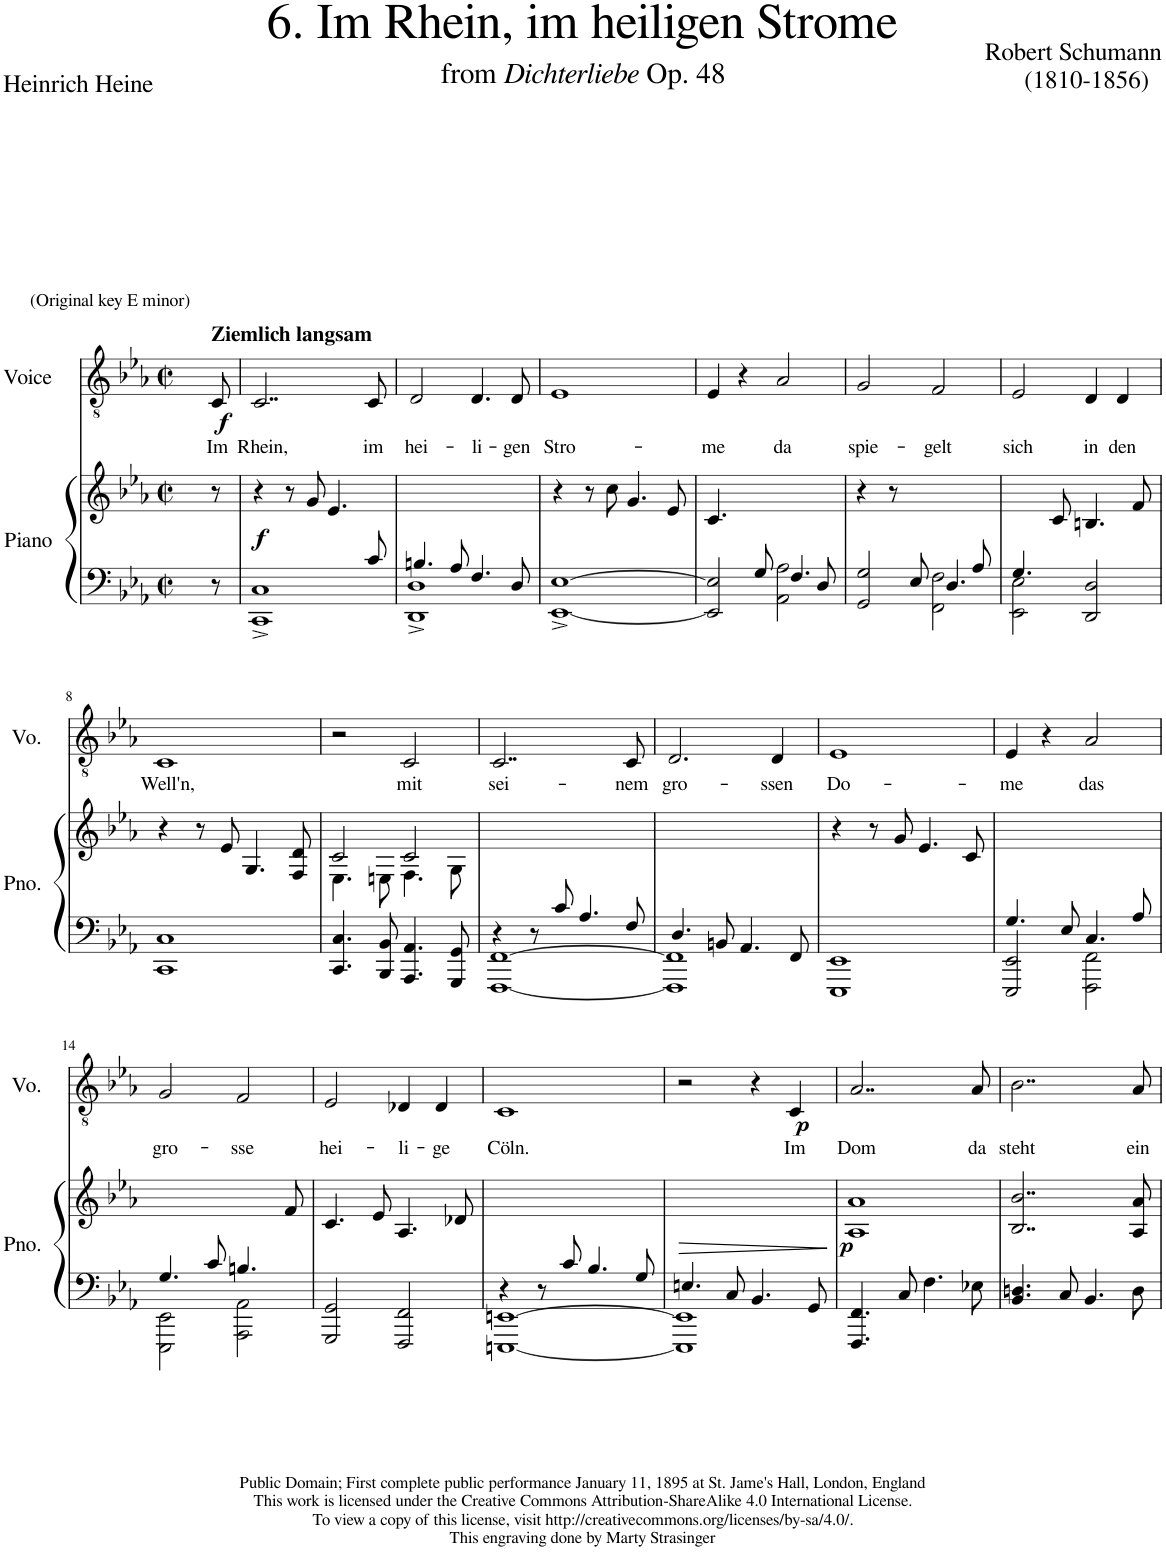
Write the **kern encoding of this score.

**kern	**kern	**dynam	**kern	**text	**dynam
*part2	*part2	*part2	*part1	*part1	*part1
*staff3	*staff2	*staff2/3	*staff1	*staff1	*staff1
*I"Piano	*	*	*I"Voice	*	*
*I'Pno.	*	*	*I'Vo.	*	*
*clefF4	*clefG2	*	*clefGv2	*	*
*k[b-e-a-]	*k[b-e-a-]	*	*k[b-e-a-]	*	*
*M2/2	*M2/2	*	*M2/2	*	*
*met(c|)	*met(c|)	*	*met(c|)	*	*
=1	=1	=1	=1	=1	=1
!	!	!	!LO:TX:a:t=Invisible notes, articulations, tempos, etc. are to provide better playback due to technology limitations and to reflect actual performance practice.	!	!
*	*	*	*^	*	*
8ryy	8ryy	.	8ryy	8.ryy	.	.
!	!	!	!LO:TX:a:B:t=Ziemlich langsam	!	!	!
!	!	!	!	!	!LO:LY:b	!LO:DY:b
8r	8r	.	8C;/	.	Im	f
!	!	!	!	!LO:TX:a:t=(Original key E minor)	!	!
.	.	.	.	16ryy	.	.
=2	=2	=2	=2	=2	=2	=2
*^	*	*	*	*	*	*
!	!	!	!LO:DY:b	!	!	!LO:LY:b	!
*	*	*	*	*v	*v	*	*
2..ryy	1CC^ 1C^	4r	f	2..C/	Rhein,	.
.	.	8r	.	.	.	.
.	.	8g/	.	.	.	.
.	.	4.e-/	.	.	.	.
!	!	!	!	!	!LO:LY:b	!
8c/	.	8ryy	.	8C/	im	.
=3	=3	=3	=3	=3	=3	=3
!	!	!	!	!	!LO:LY:b	!
4.Bn/	1DD^ 1D^	1ryy	.	2D/	hei-	.
8A-/	.	.	.	.	.	.
!	!	!	!	!	!LO:LY:b	!
4.F/	.	.	.	4.D/	-li-	.
!	!	!	!	!	!LO:LY:b	!
8D/	.	.	.	8D/	-gen	.
*v	*v	*	*	*	*	*
=4	=4	=4	=4	=4	=4
!	!	!	!	!LO:LY:b	!
[1EE-^ [1E-^	4r	.	1E-	Stro-	.
.	8r	.	.	.	.
.	8cc\	.	.	.	.
.	4.g/	.	.	.	.
.	8e-/	.	.	.	.
=5	=5	=5	=5	=5	=5
*^	*	*	*	*	*
!	!	!	!	!	!LO:LY:b	!
4.ryy	2EE-/] 2E-/]	4.c/	.	4E-/	-me	.
.	.	.	.	4r	.	.
8G/	.	2ryy	.	.	.	.
!	!	!	!	!	!LO:LY:b	!
4.F/	2AA-\ 2A-\	.	.	2A-/	da	.
8D/	.	8ryy	.	.	.	.
=6	=6	=6	=6	=6	=6	=6
!	!	!	!	!	!LO:LY:b	!
4.ryy	2GG/ 2G/	4r	.	2G/	spie-	.
.	.	8r	.	.	.	.
8E-/	.	2ryy	.	.	.	.
!	!	!	!	!	!LO:LY:b	!
4.D/	2FF\ 2F\	.	.	2F/	-gelt	.
8A-/	.	8ryy	.	.	.	.
=7	=7	=7	=7	=7	=7	=7
!	!	!	!	!	!LO:LY:b	!
4.G/	2EE-\ 2E-\	4.ryy	.	2E-/	sich	.
2ryy	.	8c/	.	.	.	.
!	!	!	!	!	!LO:LY:b	!
.	2DD/ 2D/	4.Bn/	.	4D/	in	.
!	!	!	!	!	!LO:LY:b	!
.	.	.	.	4D/	den	.
8ryy	.	8f/	.	.	.	.
*v	*v	*	*	*	*	*
!!LO:LB:g=z
=8	=8	=8	=8	=8	=8
!	!	!	!	!LO:LY:b	!
1CC 1C	4r	.	1C	Well'n,	.
.	8r	.	.	.	.
.	8e-/	.	.	.	.
.	4.G/	.	.	.	.
.	8F/ 8d/	.	.	.	.
=9	=9	=9	=9	=9	=9
*	*^	*	*	*	*
4.CC/ 4.C/	2c/	4.E-\	.	2r	.	.
8BBB-/ 8BB-/	.	8En\	.	.	.	.
!	!	!	!	!	!LO:LY:b	!
4.AAA-/ 4.AA-/	2c/	4.F\	.	2C/	mit	.
8GGG/ 8GG/	.	8G\	.	.	.	.
=10	=10	=10	=10	=10	=10	=10
*^	*	*	*	*	*	*
!	!	!	!	!	!	!LO:LY:b	!
*	*	*v	*v	*	*	*	*
4.ryy	[1FFF [1FF	4r	.	2..C/	sei-	.
.	.	8r	.	.	.	.
8c/	.	2ryy	.	.	.	.
4.A-/	.	.	.	.	.	.
!	!	!	!	!	!LO:LY:b	!
8F/	.	8ryy	.	8C/	-nem	.
=11	=11	=11	=11	=11	=11	=11
!	!	!	!	!	!LO:LY:b	!
4.D/	1FFF] 1FF]	1ryy	.	2.D/	gro-	.
8BBn/	.	.	.	.	.	.
4.AA-/	.	.	.	.	.	.
!	!	!	!	!	!LO:LY:b	!
.	.	.	.	4D/	-ssen	.
8FF/	.	.	.	.	.	.
*v	*v	*	*	*	*	*
=12	=12	=12	=12	=12	=12
!	!	!	!	!LO:LY:b	!
1EEE- 1EE-	4r	.	1E-	Do-	.
.	8r	.	.	.	.
.	8g/	.	.	.	.
.	4.e-/	.	.	.	.
.	8c/	.	.	.	.
=13	=13	=13	=13	=13	=13
*^	*	*	*	*	*
!	!	!	!	!	!LO:LY:b	!
4.G/	2EEE-/ 2EE-/	1ryy	.	4E-/	-me	.
.	.	.	.	4r	.	.
8E-/	.	.	.	.	.	.
!	!	!	!	!	!LO:LY:b	!
4.C/	2FFF\ 2FF\	.	.	2A-/	das	.
8A-/	.	.	.	.	.	.
!!LO:LB:g=z
=14	=14	=14	=14	=14	=14	=14
!	!	!	!	!	!LO:LY:b	!
4.G/	2EEE-\ 2EE-\	2..ryy	.	2G/	gro-	.
8c/	.	.	.	.	.	.
!	!	!	!	!	!LO:LY:b	!
4.Bn/	2AAA-\ 2AA-\	.	.	2F/	-sse	.
8ryy	.	8f/	.	.	.	.
*v	*v	*	*	*	*	*
=15	=15	=15	=15	=15	=15
!	!	!	!	!LO:LY:b	!
2GGG/ 2GG/	4.c/	.	2E-/	hei-	.
.	8e-/	.	.	.	.
!	!	!	!	!LO:LY:b	!
2FFF/ 2FF/	4.A-/	.	4D-X/	-li-	.
!	!	!	!	!LO:LY:b	!
.	.	.	4D-/	-ge	.
.	8d-X/	.	.	.	.
=16	=16	=16	=16	=16	=16
*^	*	*	*	*	*
!	!	!	!	!	!LO:LY:b	!
4.ryy	[1EEEn [1EEn	4r	.	1C	Cöln.	.
.	.	8r	.	.	.	.
8c/	.	2ryy	.	.	.	.
4.B-/	.	.	.	.	.	.
8G/	.	8ryy	.	.	.	.
=17	=17	=17	=17	=17	=17	=17
4.En/	1EEE] 1EE]	1ryy	.	2r	.	.
8C/	.	.	.	.	.	.
4.BB-/	.	.	.	4r	.	.
!	!	!	!	!	!LO:LY:b	!LO:DY:b
.	.	.	.	4C/	Im	p
8GG/	.	.	.	.	.	.
*v	*v	*	*	*	*	*
=18	=18	=18	=18	=18	=18
!	!	!LO:DY:b	!	!LO:LY:b	!
4.FFF/ 4.FF/	1A- 1a-	p	2..A-/	Dom	.
8C/	.	.	.	.	.
4.F\	.	.	.	.	.
!	!	!	!	!LO:LY:b	!
8E-X\	.	.	8A-/	da	.
=19	=19	=19	=19	=19	=19
!	!	!	!	!LO:LY:b	!
4.BB-/ 4.Dn/	2..B-/ 2..b-/	.	2..B-\	steht	.
8C/	.	.	.	.	.
4.BB-/	.	.	.	.	.
!	!	!	!	!LO:LY:b	!
8D\	8A-/ 8a-/	.	8A-/	ein	.
=	=	=	=	=	=
*-	*-	*-	*-	*-	*-
